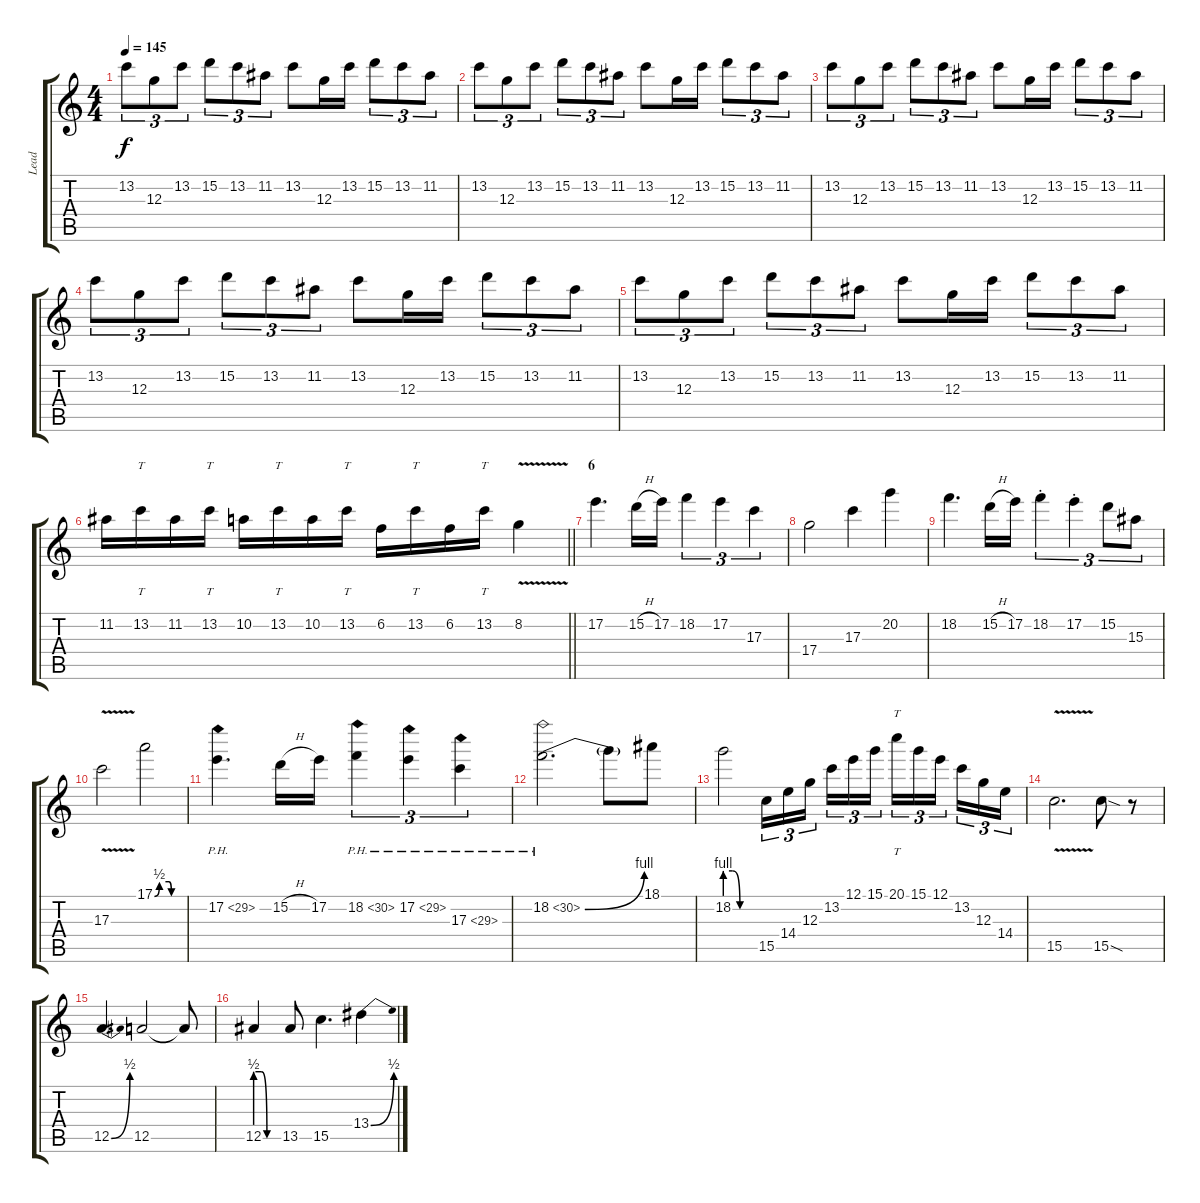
\track ("Lead" "Lead") {instrument distortionguitar}
\staff {score tabs}
\tuning (E4 B3 G3 D3 A2 E2) {hide}
\ts (4 4)
\tempo 145
\clef g2
\ks c
13.2.8{tu (3 2) dy f} 12.3.8{tu (3 2)} 13.2.8{tu (3 2)} 15.2.8{tu (3 2)} 13.2.8{tu (3 2)} 11.2.8{tu (3 2)} 13.2.8 12.3.16 13.2.16 15.2.8{tu (3 2)} 13.2.8{tu (3 2)} 11.2.8{tu (3 2)} |
13.2.8{tu (3 2)} 12.3.8{tu (3 2)} 13.2.8{tu (3 2)} 15.2.8{tu (3 2)} 13.2.8{tu (3 2)} 11.2.8{tu (3 2)} 13.2.8 12.3.16 13.2.16 15.2.8{tu (3 2)} 13.2.8{tu (3 2)} 11.2.8{tu (3 2)} |
13.2.8{tu (3 2)} 12.3.8{tu (3 2)} 13.2.8{tu (3 2)} 15.2.8{tu (3 2)} 13.2.8{tu (3 2)} 11.2.8{tu (3 2)} 13.2.8 12.3.16 13.2.16 15.2.8{tu (3 2)} 13.2.8{tu (3 2)} 11.2.8{tu (3 2)} |
13.2.8{tu (3 2)} 12.3.8{tu (3 2)} 13.2.8{tu (3 2)} 15.2.8{tu (3 2)} 13.2.8{tu (3 2)} 11.2.8{tu (3 2)} 13.2.8 12.3.16 13.2.16 15.2.8{tu (3 2)} 13.2.8{tu (3 2)} 11.2.8{tu (3 2)} |
13.2.8{tu (3 2)} 12.3.8{tu (3 2)} 13.2.8{tu (3 2)} 15.2.8{tu (3 2)} 13.2.8{tu (3 2)} 11.2.8{tu (3 2)} 13.2.8 12.3.16 13.2.16 15.2.8{tu (3 2)} 13.2.8{tu (3 2)} 11.2.8{tu (3 2)} |
\barLineRight lightlight
11.2.16 13.2.16{tt} 11.2.16 13.2.16{tt} 10.2.16 13.2.16{tt} 10.2.16 13.2.16{tt} 6.2.16 13.2.16{tt} 6.2.16 13.2.16{tt} 8.2{v}.4 |
\section ("" "6")
17.2.4{d} 15.2{h}.16 17.2.16 18.2.4{tu (3 2)} 17.2.4{tu (3 2)} 17.3.4{tu (3 2)} |
17.4.2 17.3.4 20.2.4 |
18.2.4{d} 15.2{h}.16 17.2.16 18.2{st}.4{tu (3 2)} 17.2{st}.4{tu (3 2)} 15.2.8{tu (3 2)} 15.3.8{tu (3 2)} |
17.3{v}.2 17.1{be (custom 0 0 10 2 30 2 35 0 60 0)}.2 |
17.2{ph 12}.4{d} 15.2{h}.16 17.2.16 18.2{ph 12}.4{tu (3 2)} 17.2{ph 12}.4{tu (3 2)} 17.3{ph 12}.4{tu (3 2)} |
18.2{be (bend 0 0 60 4) ph 12}.2{d} 18.2{t}.8 18.1.8 |
18.2{be (custom 0 4 15 4 30 0 60 0)}.2 15.5.16{tu (3 2)} 14.4.16{tu (3 2)} 12.3.16{tu (3 2) beam splitsecondary} 13.2.16{tu (3 2)} 12.1.16{tu (3 2)} 15.1.16{tu (3 2)} 20.1.16{tt tu (3 2)} 15.1.16{tu (3 2)} 12.1.16{tu (3 2) beam splitsecondary} 13.2.16{tu (3 2)} 12.3.16{tu (3 2)} 14.4.16{tu (3 2)} |
15.5{v}.2{d} 15.5{sod}.8 r.8 |
12.5{be (bend 0 0 60 2)}.4{d} 12.5.2 12.5{t}.8 |
12.5{be (custom 0 2 15 2 30 0 60 0)}.4 13.5.8 15.5.4{d} 13.4{be (bend 0 0 60 2)}.4
